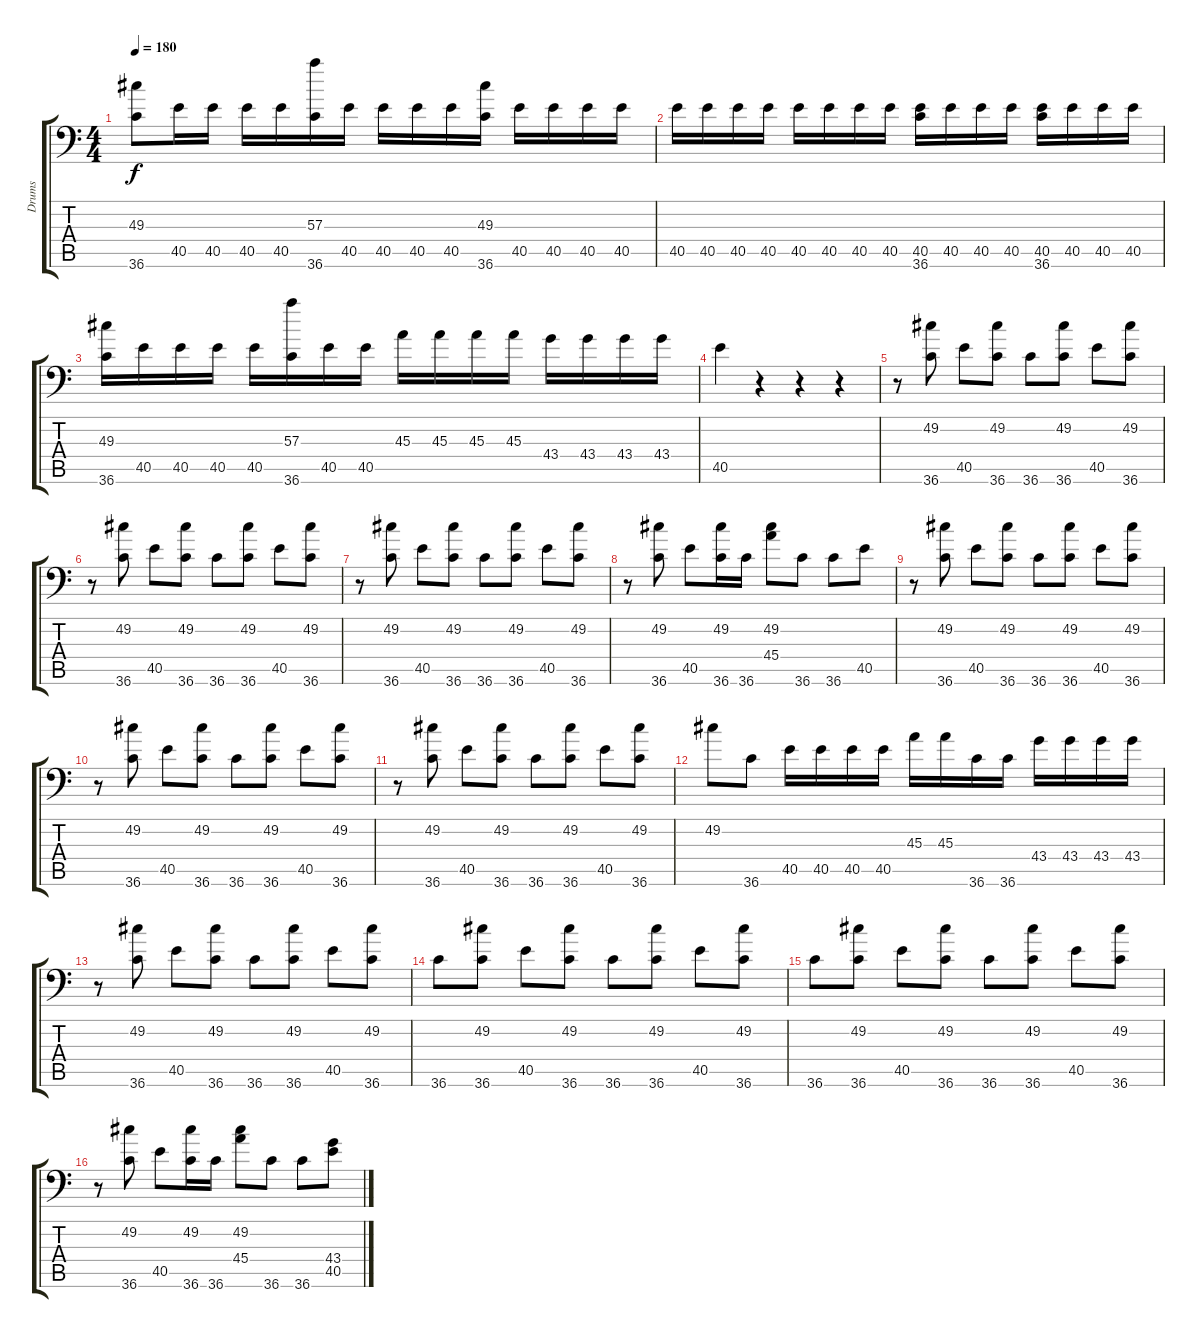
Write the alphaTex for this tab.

\track ("Drums" "Drums") {instrument acousticgrandpiano}
\staff {score tabs}
\tuning (C-1 C-1 C-1 C-1 C-1 C-1) {hide}
\ts (4 4)
\tempo 180
\clef f4
\ks c
(49.3 36.6).8{dy f} 40.5.16 40.5.16 40.5.16 40.5.16 (57.3 36.6).16 40.5.16 40.5.16 40.5.16 40.5.16 (49.3 36.6).16 40.5.16 40.5.16 40.5.16 40.5.16 |
40.5.16 40.5.16 40.5.16 40.5.16 40.5.16 40.5.16 40.5.16 40.5.16 (40.5 36.6).16 40.5.16 40.5.16 40.5.16 (40.5 36.6).16 40.5.16 40.5.16 40.5.16 |
(49.3 36.6).16 40.5.16 40.5.16 40.5.16 40.5.16 (57.3 36.6).16 40.5.16 40.5.16 45.3.16 45.3.16 45.3.16 45.3.16 43.4.16 43.4.16 43.4.16 43.4.16 |
40.5.4 r.4 r.4 r.4 |
r.8 (49.2 36.6).8 40.5.8 (49.2 36.6).8 36.6.8 (49.2 36.6).8 40.5.8 (49.2 36.6).8 |
r.8 (49.2 36.6).8 40.5.8 (49.2 36.6).8 36.6.8 (49.2 36.6).8 40.5.8 (49.2 36.6).8 |
r.8 (49.2 36.6).8 40.5.8 (49.2 36.6).8 36.6.8 (49.2 36.6).8 40.5.8 (49.2 36.6).8 |
r.8 (49.2 36.6).8 40.5.8 (49.2 36.6).16 36.6.16 (49.2 45.4).8 36.6.8 36.6.8 40.5.8 |
r.8 (49.2 36.6).8 40.5.8 (49.2 36.6).8 36.6.8 (49.2 36.6).8 40.5.8 (49.2 36.6).8 |
r.8 (49.2 36.6).8 40.5.8 (49.2 36.6).8 36.6.8 (49.2 36.6).8 40.5.8 (49.2 36.6).8 |
r.8 (49.2 36.6).8 40.5.8 (49.2 36.6).8 36.6.8 (49.2 36.6).8 40.5.8 (49.2 36.6).8 |
49.2.8 36.6.8 40.5.16 40.5.16 40.5.16 40.5.16 45.3.16 45.3.16 36.6.16 36.6.16 43.4.16 43.4.16 43.4.16 43.4.16 |
r.8 (49.2 36.6).8 40.5.8 (49.2 36.6).8 36.6.8 (49.2 36.6).8 40.5.8 (49.2 36.6).8 |
36.6.8 (49.2 36.6).8 40.5.8 (49.2 36.6).8 36.6.8 (49.2 36.6).8 40.5.8 (49.2 36.6).8 |
36.6.8 (49.2 36.6).8 40.5.8 (49.2 36.6).8 36.6.8 (49.2 36.6).8 40.5.8 (49.2 36.6).8 |
r.8 (49.2 36.6).8 40.5.8 (49.2 36.6).16 36.6.16 (49.2 45.4).8 36.6.8 36.6.8 (43.4 40.5).8
